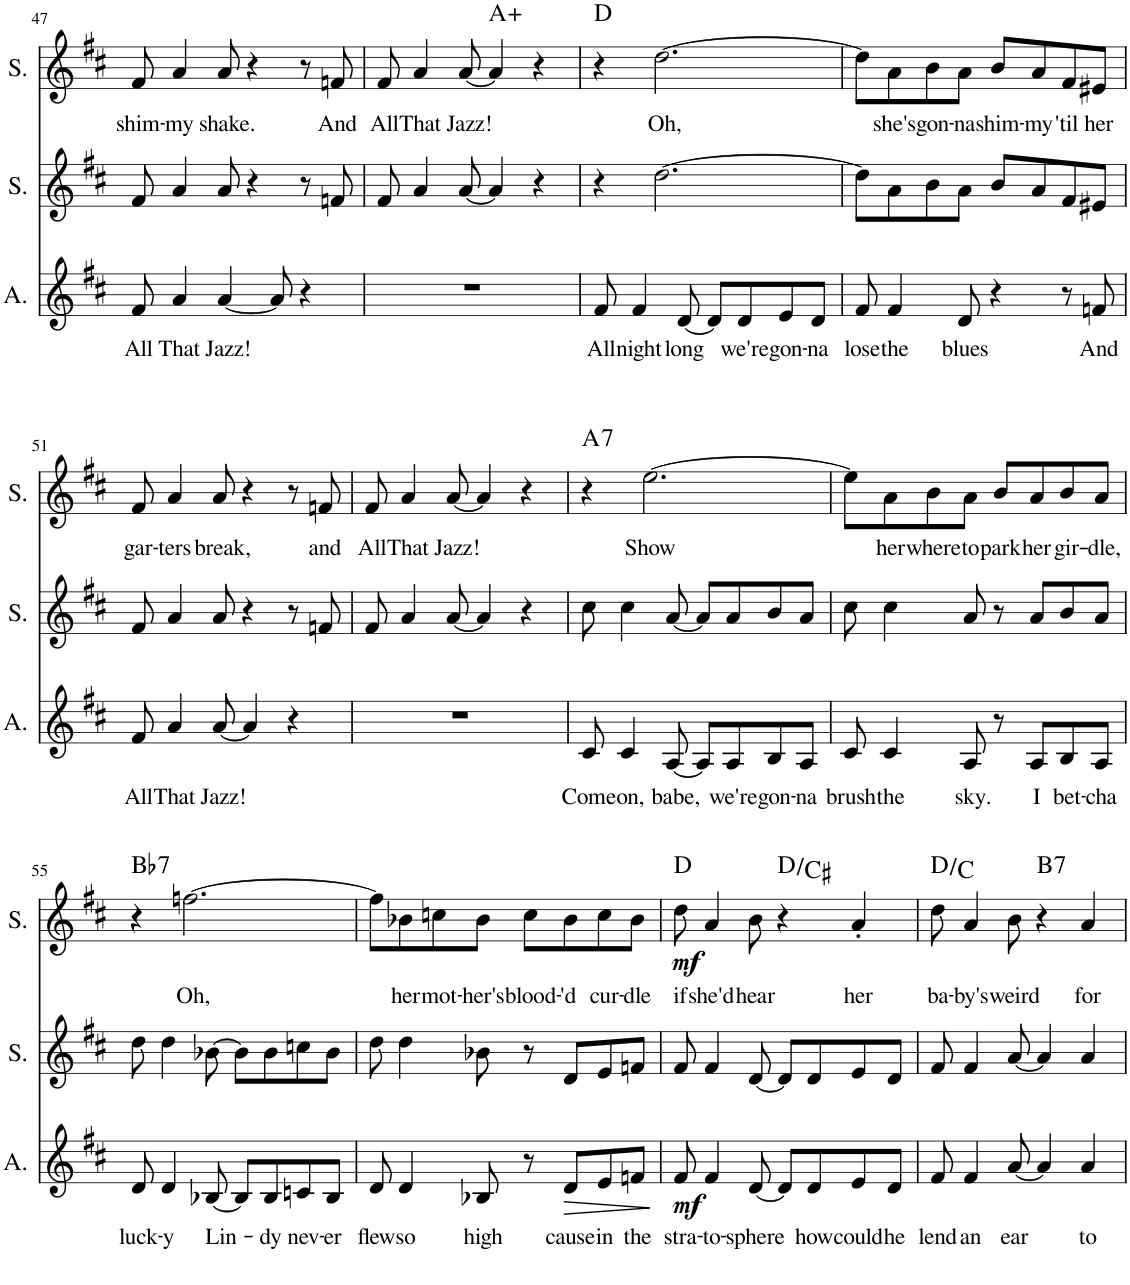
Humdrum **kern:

**kern	**text	**dynam	**kern	**kern	**text	**dynam	**harte
*part3	*part3	*part3	*part2	*part1	*part1	*part1	*part1
*staff3	*staff3	*staff3	*staff2	*staff1	*staff1	*staff1	*
*I"Alt	*	*	*I"Soprán	*I"Soprán	*	*	*
*I'A.	*	*	*I'S.	*I'S.	*	*	*
!!LO:PB:g=z
*clefG2	*	*	*clefG2	*clefG2	*	*	*
*k[f#c#]	*	*	*k[f#c#]	*k[f#c#]	*	*	*
*M4/4	*	*	*M4/4	*M4/4	*	*	*
=47	=47	=47	=47	=47	=47	=47	=47
!	!LO:LY:b	!	!	!	!LO:LY:b	!	!
8f#/	All	.	8f#/	8f#/	shim-	.	.
!	!LO:LY:b	!	!	!	!LO:LY:b	!	!
4a/	That	.	4a/	4a/	-my	.	.
!	!LO:LY:b	!	!	!	!LO:LY:b	!	!
[4a/	Jazz!	.	8a/	8a/	shake.	.	.
.	.	.	4r	4r	.	.	.
8a/]	.	.	.	.	.	.	.
4r	.	.	8r	8r	.	.	.
!	!	!	!	!	!LO:LY:b	!	!
.	.	.	8fn/	8fn/	And	.	.
=48	=48	=48	=48	=48	=48	=48	=48
!	!	!	!	!	!LO:LY:b	!	!
1r	.	.	8f#/	8f#/	All	.	.
!	!	!	!	!	!LO:LY:b	!	!
.	.	.	4a/	4a/	That	.	.
!	!	!	!	!	!LO:LY:b	!	!
.	.	.	[8a/	[8a/	Jazz!	.	.
.	.	.	4a/]	4a/]	.	.	A:aug
.	.	.	4r	4r	.	.	.
=49	=49	=49	=49	=49	=49	=49	=49
!	!LO:LY:b	!	!	!	!	!	!
8f#/	All	.	4r	4r	.	.	D:maj
!	!LO:LY:b	!	!	!	!	!	!
4f#/	night	.	.	.	.	.	.
!	!	!	!	!	!LO:LY:b	!	!
.	.	.	[2.dd\	[2.dd\	Oh,	.	.
!	!LO:LY:b	!	!	!	!	!	!
[8d/	long	.	.	.	.	.	.
8d/L]	.	.	.	.	.	.	.
!	!LO:LY:b	!	!	!	!	!	!
8d/	we're	.	.	.	.	.	.
!	!LO:LY:b	!	!	!	!	!	!
8e/	gon-	.	.	.	.	.	.
!	!LO:LY:b	!	!	!	!	!	!
8d/J	-na	.	.	.	.	.	.
=50	=50	=50	=50	=50	=50	=50	=50
!	!LO:LY:b	!	!	!	!	!	!
8f#/	lose	.	8dd\L]	8dd\L]	.	.	.
!	!LO:LY:b	!	!	!	!LO:LY:b	!	!
4f#/	the	.	8a\	8a\	she's	.	.
!	!	!	!	!	!LO:LY:b	!	!
.	.	.	8b\	8b\	gon-	.	.
!	!LO:LY:b	!	!	!	!LO:LY:b	!	!
8d/	blues	.	8a\J	8a\J	-na	.	.
!	!	!	!	!	!LO:LY:b	!	!
4r	.	.	8b/L	8b/L	shim-	.	.
!	!	!	!	!	!LO:LY:b	!	!
.	.	.	8a/	8a/	-my	.	.
!	!	!	!	!	!LO:LY:b	!	!
8r	.	.	8f#/	8f#/	'til	.	.
!	!LO:LY:b	!	!	!	!LO:LY:b	!	!
8fn/	And	.	8e#X/J	8e#X/J	her	.	.
!!LO:LB:g=z
=51	=51	=51	=51	=51	=51	=51	=51
!	!LO:LY:b	!	!	!	!LO:LY:b	!	!
8f#/	All	.	8f#/	8f#/	gar-	.	.
!	!LO:LY:b	!	!	!	!LO:LY:b	!	!
4a/	That	.	4a/	4a/	-ters	.	.
!	!LO:LY:b	!	!	!	!LO:LY:b	!	!
[8a/	Jazz!	.	8a/	8a/	break,	.	.
4a/]	.	.	4r	4r	.	.	.
4r	.	.	8r	8r	.	.	.
!	!	!	!	!	!LO:LY:b	!	!
.	.	.	8fn/	8fn/	and	.	.
=52	=52	=52	=52	=52	=52	=52	=52
!	!	!	!	!	!LO:LY:b	!	!
1r	.	.	8f#/	8f#/	All	.	.
!	!	!	!	!	!LO:LY:b	!	!
.	.	.	4a/	4a/	That	.	.
!	!	!	!	!	!LO:LY:b	!	!
.	.	.	[8a/	[8a/	Jazz!	.	.
.	.	.	4a/]	4a/]	.	.	.
.	.	.	4r	4r	.	.	.
=53	=53	=53	=53	=53	=53	=53	=53
!	!LO:LY:b	!	!	!	!	!	!LO:H:kt=7
8c#/	Come	.	8cc#\	4r	.	.	A:7
!	!LO:LY:b	!	!	!	!	!	!
4c#/	on,	.	4cc#\	.	.	.	.
!	!	!	!	!	!LO:LY:b	!	!
.	.	.	.	[2.ee\	Show	.	.
!	!LO:LY:b	!	!	!	!	!	!
[8A/	babe,	.	[8a/	.	.	.	.
8A/L]	.	.	8a/L]	.	.	.	.
!	!LO:LY:b	!	!	!	!	!	!
8A/	we're	.	8a/	.	.	.	.
!	!LO:LY:b	!	!	!	!	!	!
8B/	gon-	.	8b/	.	.	.	.
!	!LO:LY:b	!	!	!	!	!	!
8A/J	-na	.	8a/J	.	.	.	.
=54	=54	=54	=54	=54	=54	=54	=54
!	!LO:LY:b	!	!	!	!	!	!
8c#/	brush	.	8cc#\	8ee\L]	.	.	.
!	!LO:LY:b	!	!	!	!LO:LY:b	!	!
4c#/	the	.	4cc#\	8a\	her	.	.
!	!	!	!	!	!LO:LY:b	!	!
.	.	.	.	8b\	where	.	.
!	!LO:LY:b	!	!	!	!LO:LY:b	!	!
8A/	sky.	.	8a/	8a\J	to	.	.
!	!	!	!	!	!LO:LY:b	!	!
8r	.	.	8r	8b/L	park	.	.
!	!LO:LY:b	!	!	!	!LO:LY:b	!	!
8A/L	I	.	8a/L	8a/	her	.	.
!	!LO:LY:b	!	!	!	!LO:LY:b	!	!
8B/	bet-	.	8b/	8b/	gir-	.	.
!	!LO:LY:b	!	!	!	!LO:LY:b	!	!
8A/J	-cha	.	8a/J	8a/J	-dle,	.	.
!!LO:LB:g=z
=55	=55	=55	=55	=55	=55	=55	=55
!	!LO:LY:b	!	!	!	!	!	!LO:H:kt=7
8d/	luck-	.	8dd\	4r	.	.	Bb:7
!	!LO:LY:b	!	!	!	!	!	!
4d/	-y	.	4dd\	.	.	.	.
!	!	!	!	!	!LO:LY:b	!	!
.	.	.	.	[2.ffn\	Oh,	.	.
!	!LO:LY:b	!	!	!	!	!	!
[8B-X/	Lin-	.	[8b-X\	.	.	.	.
8B-/L]	.	.	8b-\L]	.	.	.	.
!	!LO:LY:b	!	!	!	!	!	!
8B-/	dy	.	8b-\	.	.	.	.
!	!LO:LY:b	!	!	!	!	!	!
8cn/	nev-	.	8ccn\	.	.	.	.
!	!LO:LY:b	!	!	!	!	!	!
8B-/J	-er	.	8b-\J	.	.	.	.
=56	=56	=56	=56	=56	=56	=56	=56
!	!LO:LY:b	!	!	!	!	!	!
8d/	flew	.	8dd\	8ff\L]	.	.	.
!	!LO:LY:b	!	!	!	!LO:LY:b	!	!
4d/	so	.	4dd\	8b-X\	her	.	.
!	!	!	!	!	!LO:LY:b	!	!
.	.	.	.	8ccn\	mot-	.	.
!	!LO:LY:b	!	!	!	!LO:LY:b	!	!
8B-X/	high	.	8b-X\	8b-\J	-her's	.	.
!	!	!	!	!	!LO:LY:b	!	!
8r	.	.	8r	8cc\L	blood-	.	.
!	!LO:LY:b	!LO:HP:b	!	!	!LO:LY:b	!	!
8d/L	cause	>	8d/L	8b-\	-'d	.	.
!	!LO:LY:b	!	!	!	!LO:LY:b	!	!
8e/	in	.	8e/	8cc\	cur-	.	.
!	!LO:LY:b	!	!	!	!LO:LY:b	!	!
8fn/J	the	.	8fn/J	8b-\J	-dle	.	.
.	.	]	.	.	.	.	.
=57	=57	=57	=57	=57	=57	=57	=57
!	!LO:LY:b	!LO:DY:b	!	!	!LO:LY:b	!LO:DY:b	!
8f#/	stra-	mf	8f#/	8dd\	if	mf	D:maj
!	!LO:LY:b	!	!	!	!LO:LY:b	!	!
4f#/	-to-	.	4f#/	4a/	she'd	.	.
!	!LO:LY:b	!	!	!	!LO:LY:b	!	!
[8d/	-sphere	.	[8d/	8b\	hear	.	.
8d/L]	.	.	8d/L]	4r	.	.	D:maj/7
!	!LO:LY:b	!	!	!	!	!	!
8d/	how	.	8d/	.	.	.	.
!	!LO:LY:b	!	!	!	!LO:LY:b	!	!
8e/	could	.	8e/	4a'/	her	.	.
!	!LO:LY:b	!	!	!	!	!	!
8d/J	he	.	8d/J	.	.	.	.
=58	=58	=58	=58	=58	=58	=58	=58
!	!LO:LY:b	!	!	!	!LO:LY:b	!	!
8f#/	lend	.	8f#/	8dd\	ba-	.	D:maj/b7
!	!LO:LY:b	!	!	!	!LO:LY:b	!	!
4f#/	an	.	4f#/	4a/	-by's	.	.
!	!LO:LY:b	!	!	!	!LO:LY:b	!	!
[8a/	ear	.	[8a/	8b\	weird	.	.
!	!	!	!	!	!	!	!LO:H:kt=7
4a/]	.	.	4a/]	4r	.	.	B:7
!	!LO:LY:b	!	!	!	!LO:LY:b	!	!
4a/	to	.	4a/	4a/	for	.	.
=	=	=	=	=	=	=	=
*-	*-	*-	*-	*-	*-	*-	*-
